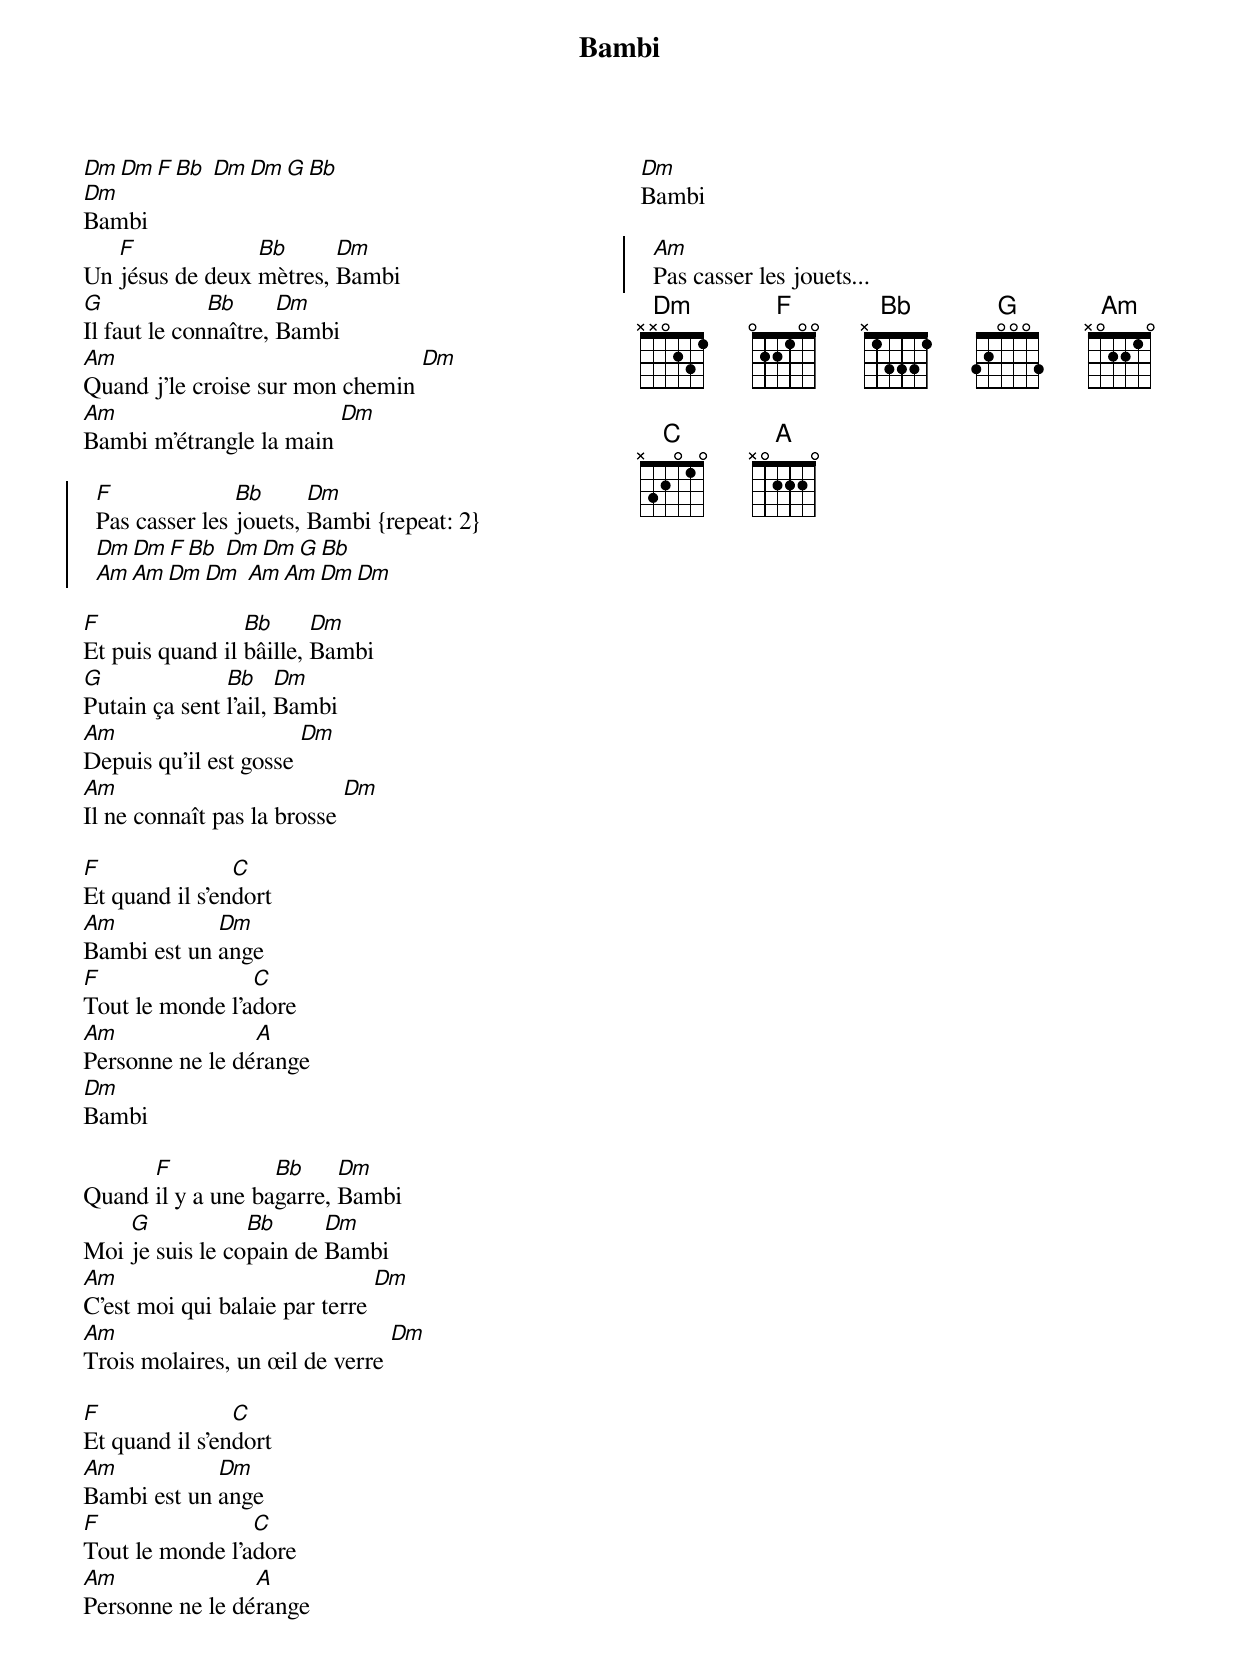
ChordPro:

{title: Bambi}
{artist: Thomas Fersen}
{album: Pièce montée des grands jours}
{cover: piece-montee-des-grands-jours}
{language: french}
{columns: 2}
{define: Dm frets X X 0 2 3 1}
{define: F base-fret 1 frets 0 2 2 1 0 0}
{define: B& base-fret 2 frets X 0 2 2 2 0}
{define: G frets 3 2 0 0 0 3}
{define: Am frets X 0 2 2 1 0}
{define: C frets X 3 2 0 1 0}
{define: A frets X 0 2 2 2 0}
{define: Dm frets 2 2 1 0}
{define: F frets 2 0 1 0}
{define: B& base-fret 1 frets 2 1 0 0}
{define: G frets 0 2 3 2}
{define: Am frets 2 0 0 0}
{define: C frets 0 0 0 3}
{define: A frets 2 1 0 0}

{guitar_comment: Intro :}
[Dm Dm F Bb] [Dm Dm G Bb]
[Dm]Bambi
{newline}
Un [F]jésus de deux [Bb]mètres, [Dm]Bambi
[G]Il faut le con[Bb]naître, [Dm]Bambi
[Am]Quand j'le croise sur mon chemin [Dm]
[Am]Bambi m'étrangle la main [Dm]

{start_of_chorus}
  [F]Pas casser les [Bb]jouets, [Dm]Bambi {repeat: 2}
  [Dm Dm F Bb] [Dm Dm G Bb]
  [Am Am Dm Dm] [Am Am Dm Dm]
{end_of_chorus}

[F]Et puis quand il [Bb]bâille, [Dm]Bambi
[G]Putain ça sent [Bb]l'ail, [Dm]Bambi
[Am]Depuis qu'il est gosse [Dm]
[Am]Il ne connaît pas la brosse [Dm]

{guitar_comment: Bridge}
[F]Et quand il s'en[C]dort
[Am]Bambi est un [Dm]ange
[F]Tout le monde l'a[C]dore
[Am]Personne ne le dé[A]range
[Dm]Bambi

Quand [F]il y a une ba[Bb]garre, [Dm]Bambi
Moi [G]je suis le co[Bb]pain de [Dm]Bambi
[Am]C'est moi qui balaie par terre [Dm]
[Am]Trois molaires, un œil de verre [Dm]

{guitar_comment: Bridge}
[F]Et quand il s'en[C]dort
[Am]Bambi est un [Dm]ange
[F]Tout le monde l'a[C]dore
[Am]Personne ne le dé[A]range
[Dm]Bambi

{start_of_chorus}
  [Am]Pas casser les jouets...
{end_of_chorus}
